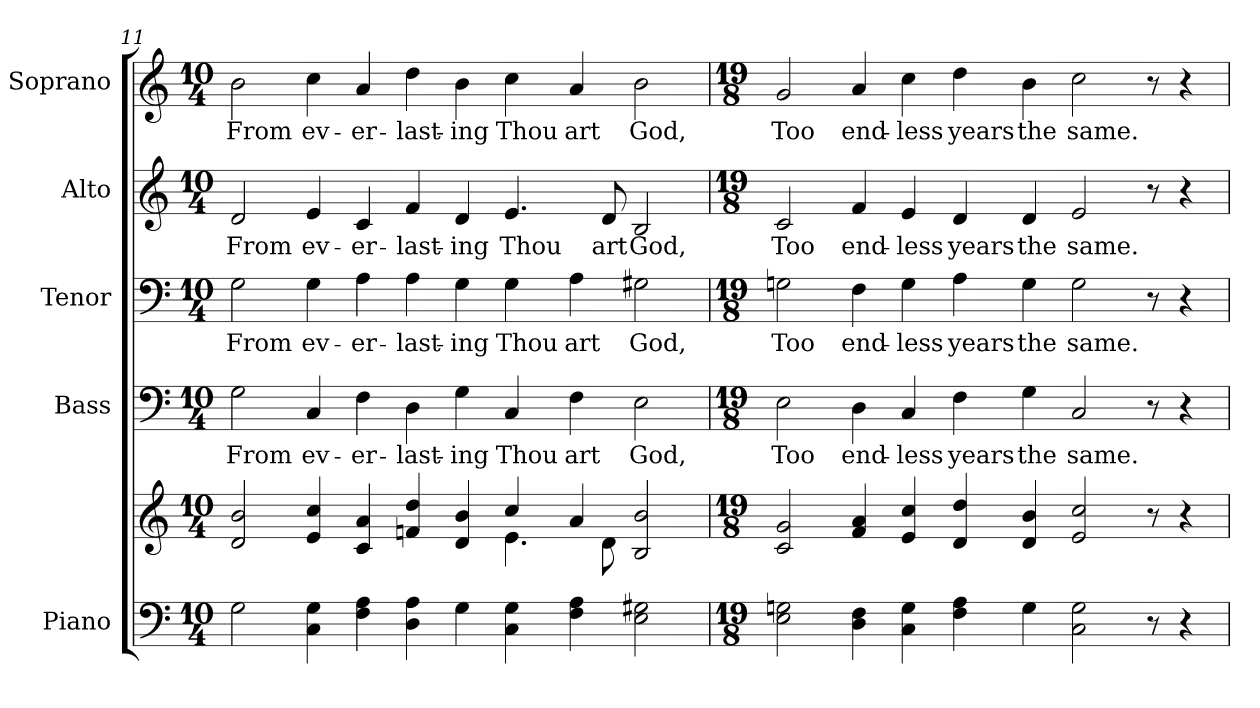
**kern	**kern	**kern	**text	**kern	**text	**kern	**text	**kern	**text
*part5	*part5	*part4	*part4	*part3	*part3	*part2	*part2	*part1	*part1
*staff6	*staff5	*staff4	*staff4	*staff3	*staff3	*staff2	*staff2	*staff1	*staff1
*I"Piano	*	*I"Bass	*	*I"Tenor	*	*I"Alto	*	*I"Soprano	*
*I'Pno.	*	*I'B.	*	*I'T.	*	*I'A.	*	*I'S.	*
!!LO:PB:g=z
*clefF4	*clefG2	*clefF4	*	*clefF4	*	*clefG2	*	*clefG2	*
*k[]	*k[]	*k[]	*	*k[]	*	*k[]	*	*k[]	*
*C:	*C:	*C:	*	*C:	*	*C:	*	*C:	*
*M10/4	*M10/4	*M10/4	*	*M10/4	*	*M10/4	*	*M10/4	*
=11	=11	=11	=11	=11	=11	=11	=11	=11	=11
*	*^	*	*	*	*	*	*	*	*
!	!	!	!	!LO:LY:b:color=#000000	!	!	!	!	!	!
!	!	!	!	!	!	!LO:LY:b:color=#000000	!	!	!	!
!	!	!	!	!	!	!	!	!LO:LY:b:color=#000000	!	!
!	!	!	!	!	!	!	!	!	!	!LO:LY:b:color=#000000
2Gi\	2di/ 2bi	1ryy	2Gi\	From	2Gi\	From	2di/	From	2bi\	From
!	!	!	!	!LO:LY:b:color=#000000	!	!	!	!	!	!
!	!	!	!	!	!	!LO:LY:b:color=#000000	!	!	!	!
!	!	!	!	!	!	!	!	!LO:LY:b:color=#000000	!	!
!	!	!	!	!	!	!	!	!	!	!LO:LY:b:color=#000000
4Ci\ 4Gi	4ei/ 4cci	.	4Ci/	ev-	4Gi\	ev-	4ei/	ev-	4cci\	ev-
!	!	!	!	!LO:LY:b:color=#000000	!	!	!	!	!	!
!	!	!	!	!	!	!LO:LY:b:color=#000000	!	!	!	!
!	!	!	!	!	!	!	!	!LO:LY:b:color=#000000	!	!
!	!	!	!	!	!	!	!	!	!	!LO:LY:b:color=#000000
4Fi\ 4Ai	4ci/ 4ai	.	4Fi\	-er-	4Ai\	-er-	4ci/	-er-	4ai/	-er-
!	!	!	!	!LO:LY:b:color=#000000	!	!	!	!	!	!
!	!	!	!	!	!	!LO:LY:b:color=#000000	!	!	!	!
!	!	!	!	!	!	!	!	!LO:LY:b:color=#000000	!	!
!	!	!	!	!	!	!	!	!	!	!LO:LY:b:color=#000000
4Di\ 4Ai	4fni/ 4ddi	2ryy	4Di\	-last-	4Ai\	-last-	4fi/	-last-	4ddi\	-last-
!	!	!	!	!LO:LY:b:color=#000000	!	!	!	!	!	!
!	!	!	!	!	!	!LO:LY:b:color=#000000	!	!	!	!
!	!	!	!	!	!	!	!	!LO:LY:b:color=#000000	!	!
!	!	!	!	!	!	!	!	!	!	!LO:LY:b:color=#000000
4Gi\	4di/ 4bi	.	4Gi\	-ing	4Gi\	-ing	4di/	-ing	4bi\	-ing
!	!	!	!	!LO:LY:b:color=#000000	!	!	!	!	!	!
!	!	!	!	!	!	!LO:LY:b:color=#000000	!	!	!	!
!	!	!	!	!	!	!	!	!LO:LY:b:color=#000000	!	!
!	!	!	!	!	!	!	!	!	!	!LO:LY:b:color=#000000
4Ci\ 4Gi	4cci/	4.ei\	4Ci/	Thou	4Gi\	Thou	4.ei/	Thou	4cci\	Thou
!	!	!	!	!LO:LY:b:color=#000000	!	!	!	!	!	!
!	!	!	!	!	!	!LO:LY:b:color=#000000	!	!	!	!
!	!	!	!	!	!	!	!	!	!	!LO:LY:b:color=#000000
4Fi\ 4Ai	4ai/	.	4Fi\	art	4Ai\	art	.	.	4ai/	art
!	!	!	!	!	!	!	!	!LO:LY:b:color=#000000	!	!
.	.	8di\	.	.	.	.	8di/	art	.	.
!	!	!	!	!LO:LY:b:color=#000000	!	!	!	!	!	!
!	!	!	!	!	!	!LO:LY:b:color=#000000	!	!	!	!
!	!	!	!	!	!	!	!	!LO:LY:b:color=#000000	!	!
!	!	!	!	!	!	!	!	!	!	!LO:LY:b:color=#000000
2Ei\ 2G#Xi	2Bi/ 2bi	2ryy	2Ei\	God,	2G#Xi\	God,	2Bi/	God,	2bi\	God,
*	*v	*v	*	*	*	*	*	*	*	*
!!LO:PB:g=z
=12	=12	=12	=12	=12	=12	=12	=12	=12	=12
*M19/8	*M19/8	*M19/8	*	*M19/8	*	*M19/8	*	*M19/8	*
*	*^	*	*	*	*	*	*	*	*
!	!	!	!	!LO:LY:b:color=#000000	!	!	!	!	!	!
*	*v	*v	*	*	*	*	*	*	*	*
*	*^	*	*	*	*	*	*	*	*
!	!	!	!	!	!	!LO:LY:b:color=#000000	!	!	!	!
*	*v	*v	*	*	*	*	*	*	*	*
*	*^	*	*	*	*	*	*	*	*
!	!	!	!	!	!	!	!	!LO:LY:b:color=#000000	!	!
*	*v	*v	*	*	*	*	*	*	*	*
*	*^	*	*	*	*	*	*	*	*
!	!	!	!	!	!	!	!	!	!	!LO:LY:b:color=#000000
*	*v	*v	*	*	*	*	*	*	*	*
2Ei\ 2Gni	2ci/ 2gi	2Ei\	Too	2Gni\	Too	2ci/	Too	2gi/	Too
!	!	!	!LO:LY:b:color=#000000	!	!	!	!	!	!
!	!	!	!	!	!LO:LY:b:color=#000000	!	!	!	!
!	!	!	!	!	!	!	!LO:LY:b:color=#000000	!	!
!	!	!	!	!	!	!	!	!	!LO:LY:b:color=#000000
4Di\ 4Fi	4fi/ 4ai	4Di\	end-	4Fi\	end-	4fi/	end-	4ai/	end-
!	!	!	!LO:LY:b:color=#000000	!	!	!	!	!	!
!	!	!	!	!	!LO:LY:b:color=#000000	!	!	!	!
!	!	!	!	!	!	!	!LO:LY:b:color=#000000	!	!
!	!	!	!	!	!	!	!	!	!LO:LY:b:color=#000000
4Ci\ 4Gi	4ei/ 4cci	4Ci/	-less	4Gi\	-less	4ei/	-less	4cci\	-less
!	!	!	!LO:LY:b:color=#000000	!	!	!	!	!	!
!	!	!	!	!	!LO:LY:b:color=#000000	!	!	!	!
!	!	!	!	!	!	!	!LO:LY:b:color=#000000	!	!
!	!	!	!	!	!	!	!	!	!LO:LY:b:color=#000000
4Fi\ 4Ai	4di/ 4ddi	4Fi\	years	4Ai\	years	4di/	years	4ddi\	years
!	!	!	!LO:LY:b:color=#000000	!	!	!	!	!	!
!	!	!	!	!	!LO:LY:b:color=#000000	!	!	!	!
!	!	!	!	!	!	!	!LO:LY:b:color=#000000	!	!
!	!	!	!	!	!	!	!	!	!LO:LY:b:color=#000000
4Gi\	4di/ 4bi	4Gi\	the	4Gi\	the	4di/	the	4bi\	the
!	!	!	!LO:LY:b:color=#000000	!	!	!	!	!	!
!	!	!	!	!	!LO:LY:b:color=#000000	!	!	!	!
!	!	!	!	!	!	!	!LO:LY:b:color=#000000	!	!
!	!	!	!	!	!	!	!	!	!LO:LY:b:color=#000000
2Ci\ 2Gi	2ei/ 2cci	2Ci/	same.	2Gi\	same.	2ei/	same.	2cci\	same.
8r	8r	8r	.	8r	.	8r	.	8r	.
4r	4r	4r	.	4r	.	4r	.	4r	.
=	=	=	=	=	=	=	=	=	=
*-	*-	*-	*-	*-	*-	*-	*-	*-	*-
